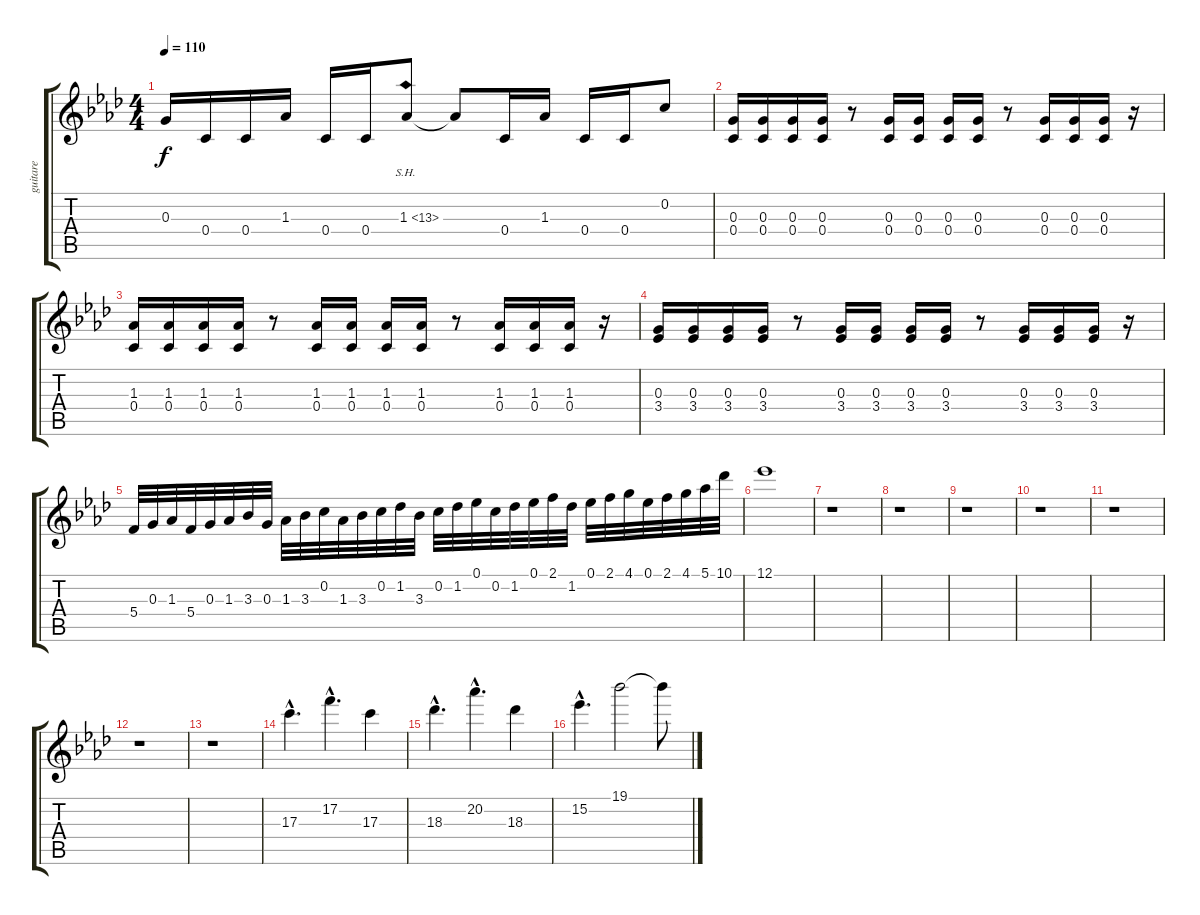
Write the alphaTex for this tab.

\track ("guitare" "guitare") {instrument distortionguitar}
\staff {score tabs}
\tuning (Eb4 C4 G3 C3 G2 C2) {hide}
\ts (4 4)
\tempo 110
\clef g2
\ks fminor
0.3.16{dy f} 0.4.16 0.4.16 1.3.16 0.4.16 0.4.16 1.3{sh 12}.8{instrument guitarharmonics} 1.3{t}.8{instrument distortionguitar} 0.4.16 1.3.16 0.4.16 0.4.16 0.2.8{instrument guitarharmonics} |
(0.3 0.4).16{volume 13 instrument distortionguitar} (0.3 0.4).16 (0.3 0.4).16 (0.3 0.4).16 r.8 (0.3 0.4).16 (0.3 0.4).16 (0.3 0.4).16 (0.3 0.4).16 r.8 (0.3 0.4).16 (0.3 0.4).16 (0.3 0.4).16 r.16 |
(1.3 0.4).16{volume 13 instrument distortionguitar} (1.3 0.4).16 (1.3 0.4).16 (1.3 0.4).16 r.8 (1.3 0.4).16 (1.3 0.4).16 (1.3 0.4).16 (1.3 0.4).16 r.8 (1.3 0.4).16 (1.3 0.4).16 (1.3 0.4).16 r.16 |
(0.3 3.4).16 (0.3 3.4).16 (0.3 3.4).16 (0.3 3.4).16 r.8 (0.3 3.4).16 (0.3 3.4).16 (0.3 3.4).16 (0.3 3.4).16 r.8 (0.3 3.4).16 (0.3 3.4).16 (0.3 3.4).16 r.16 |
5.4.32 0.3.32 1.3.32 5.4.32 0.3.32 1.3.32 3.3.32 0.3.32 1.3.32 3.3.32 0.2.32 1.3.32 3.3.32 0.2.32 1.2.32 3.3.32 0.2.32 1.2.32 0.1.32 0.2.32 1.2.32 0.1.32 2.1.32 1.2.32 0.1.32 2.1.32 4.1.32 0.1.32 2.1.32 4.1.32 5.1.32 10.1.32 |
12.1.1 |
r.1 |
r.1 |
r.1 |
r.1 |
r.1 |
r.1 |
r.1 |
17.3{hac}.4{d} 17.2{hac}.4{d} 17.3.4 |
18.3{hac}.4{d} 20.2{hac}.4{d} 18.3.4 |
15.2{hac}.4{d} 19.1.2 19.1{t}.8
